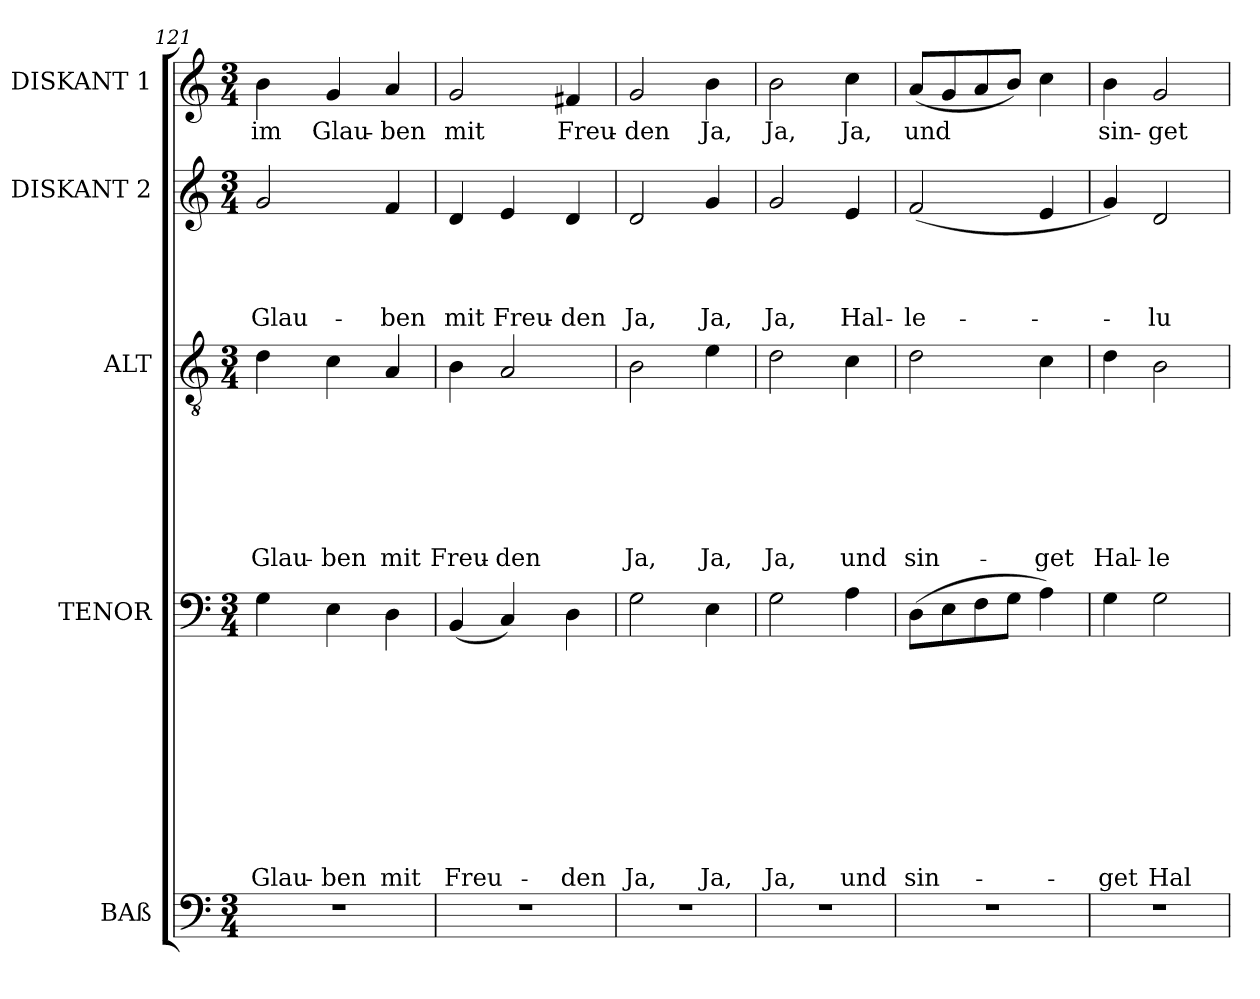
**kern	**kern	**text	**text	**text	**text	**text	**text	**text	**text	**text	**text	**kern	**text	**text	**text	**text	**text	**text	**text	**kern	**text	**text	**text	**text	**kern	**text
*part5	*part4	*part4	*part4	*part4	*part4	*part4	*part4	*part4	*part4	*part4	*part4	*part3	*part3	*part3	*part3	*part3	*part3	*part3	*part3	*part2	*part2	*part2	*part2	*part2	*part1	*part1
*staff5	*staff4	*staff4	*staff4	*staff4	*staff4	*staff4	*staff4	*staff4	*staff4	*staff4	*staff4	*staff3	*staff3	*staff3	*staff3	*staff3	*staff3	*staff3	*staff3	*staff2	*staff2	*staff2	*staff2	*staff2	*staff1	*staff1
*I"BAß	*I"TENOR	*	*	*	*	*	*	*	*	*	*	*I"ALT	*	*	*	*	*	*	*	*I"DISKANT 2	*	*	*	*	*I"DISKANT 1	*
*clefF4	*clefF4	*	*	*	*	*	*	*	*	*	*	*clefGv2	*	*	*	*	*	*	*	*clefG2	*	*	*	*	*clefG2	*
*k[]	*k[]	*	*	*	*	*	*	*	*	*	*	*k[]	*	*	*	*	*	*	*	*k[]	*	*	*	*	*k[]	*
*C:	*C:	*	*	*	*	*	*	*	*	*	*	*C:	*	*	*	*	*	*	*	*C:	*	*	*	*	*C:	*
*M3/4	*M3/4	*	*	*	*	*	*	*	*	*	*	*M3/4	*	*	*	*	*	*	*	*M3/4	*	*	*	*	*M3/4	*
=121	=121	=121	=121	=121	=121	=121	=121	=121	=121	=121	=121	=121	=121	=121	=121	=121	=121	=121	=121	=121	=121	=121	=121	=121	=121	=121
!	!	!	!	!	!	!	!	!	!	!	!LO:LY:b	!	!	!	!	!	!	!	!LO:LY:b	!	!	!	!	!LO:LY:b	!	!LO:LY:b
2.r	4G\	.	.	.	.	.	.	.	.	.	Glau-	4d\	.	.	.	.	.	.	Glau-	2g/	.	.	.	Glau-	4b\	im
!	!	!	!	!	!	!	!	!	!	!	!LO:LY:b	!	!	!	!	!	!	!	!LO:LY:b	!	!	!	!	!	!	!LO:LY:b
.	4E\	.	.	.	.	.	.	.	.	.	-ben	4c\	.	.	.	.	.	.	-ben	.	.	.	.	.	4g/	Glau-
!	!	!	!	!	!	!	!	!	!	!	!LO:LY:b	!	!	!	!	!	!	!	!LO:LY:b	!	!	!	!	!LO:LY:b	!	!LO:LY:b
.	4D\	.	.	.	.	.	.	.	.	.	mit	4A/	.	.	.	.	.	.	mit	4f/	.	.	.	-ben	4a/	-ben
=122	=122	=122	=122	=122	=122	=122	=122	=122	=122	=122	=122	=122	=122	=122	=122	=122	=122	=122	=122	=122	=122	=122	=122	=122	=122	=122
!	!	!	!	!	!	!	!	!	!	!	!LO:LY:b	!	!	!	!	!	!	!	!LO:LY:b	!	!	!	!	!LO:LY:b	!	!LO:LY:b
2.r	(<4BB/	.	.	.	.	.	.	.	.	.	Freu-	4B\	.	.	.	.	.	.	Freu-	4d/	.	.	.	mit	2g/	mit
!	!	!	!	!	!	!	!	!	!	!	!	!	!	!	!	!	!	!	!LO:LY:b	!	!	!	!	!LO:LY:b	!	!
.	4C/)	.	.	.	.	.	.	.	.	.	.	2A/	.	.	.	.	.	.	-den	4e/	.	.	.	Freu-	.	.
!	!	!	!	!	!	!	!	!	!	!	!LO:LY:b	!	!	!	!	!	!	!	!	!	!	!	!	!LO:LY:b	!	!LO:LY:b
.	4D\	.	.	.	.	.	.	.	.	.	-den	.	.	.	.	.	.	.	.	4d/	.	.	.	-den	4f#X/	Freu-
=123	=123	=123	=123	=123	=123	=123	=123	=123	=123	=123	=123	=123	=123	=123	=123	=123	=123	=123	=123	=123	=123	=123	=123	=123	=123	=123
!	!	!	!	!	!	!	!	!	!	!	!LO:LY:b	!	!	!	!	!	!	!	!LO:LY:b	!	!	!	!	!LO:LY:b	!	!LO:LY:b
2.r	2G\	.	.	.	.	.	.	.	.	.	Ja,	2B\	.	.	.	.	.	.	Ja,	2d/	.	.	.	Ja,	2g/	-den
!	!	!	!	!	!	!	!	!	!	!	!LO:LY:b	!	!	!	!	!	!	!	!LO:LY:b	!	!	!	!	!LO:LY:b	!	!LO:LY:b
.	4E\	.	.	.	.	.	.	.	.	.	Ja,	4e\	.	.	.	.	.	.	Ja,	4g/	.	.	.	Ja,	4b\	Ja,
=124	=124	=124	=124	=124	=124	=124	=124	=124	=124	=124	=124	=124	=124	=124	=124	=124	=124	=124	=124	=124	=124	=124	=124	=124	=124	=124
!	!	!	!	!	!	!	!	!	!	!	!LO:LY:b	!	!	!	!	!	!	!	!LO:LY:b	!	!	!	!	!LO:LY:b	!	!LO:LY:b
2.r	2G\	.	.	.	.	.	.	.	.	.	Ja,	2d\	.	.	.	.	.	.	Ja,	2g/	.	.	.	Ja,	2b\	Ja,
!	!	!	!	!	!	!	!	!	!	!	!LO:LY:b	!	!	!	!	!	!	!	!LO:LY:b	!	!	!	!	!LO:LY:b	!	!LO:LY:b
.	4A\	.	.	.	.	.	.	.	.	.	und	4c\	.	.	.	.	.	.	und	4e/	.	.	.	Hal-	4cc\	Ja,
!!LO:PB:g=z
=125	=125	=125	=125	=125	=125	=125	=125	=125	=125	=125	=125	=125	=125	=125	=125	=125	=125	=125	=125	=125	=125	=125	=125	=125	=125	=125
!	!	!	!	!	!	!	!	!	!	!	!LO:LY:b	!	!	!	!	!	!	!	!LO:LY:b	!	!	!	!	!LO:LY:b	!	!LO:LY:b
2.r	(>8D\L	.	.	.	.	.	.	.	.	.	sin-	2d\	.	.	.	.	.	.	sin-	(<2f/	.	.	.	-le-	(>8a/L	und
.	8E\	.	.	.	.	.	.	.	.	.	.	.	.	.	.	.	.	.	.	.	.	.	.	.	8g/	.
.	8F\	.	.	.	.	.	.	.	.	.	.	.	.	.	.	.	.	.	.	.	.	.	.	.	8a/	.
.	8G\J	.	.	.	.	.	.	.	.	.	.	.	.	.	.	.	.	.	.	.	.	.	.	.	8b/J)	.
!	!	!	!	!	!	!	!	!	!	!	!	!	!	!	!	!	!	!	!LO:LY:b	!	!	!	!	!	!	!
.	4A\)	.	.	.	.	.	.	.	.	.	.	4c\	.	.	.	.	.	.	-get	4e/	.	.	.	.	4cc\	.
=126	=126	=126	=126	=126	=126	=126	=126	=126	=126	=126	=126	=126	=126	=126	=126	=126	=126	=126	=126	=126	=126	=126	=126	=126	=126	=126
!	!	!	!	!	!	!	!	!	!	!	!LO:LY:b	!	!	!	!	!	!	!	!LO:LY:b	!	!	!	!	!	!	!LO:LY:b
2.r	4G\	.	.	.	.	.	.	.	.	.	-get	4d\	.	.	.	.	.	.	Hal-	4g/)	.	.	.	.	4b\	sin-
!	!	!	!	!	!	!	!	!	!	!	!LO:LY:b	!	!	!	!	!	!	!	!LO:LY:b	!	!	!	!	!LO:LY:b	!	!LO:LY:b
.	2G\	.	.	.	.	.	.	.	.	.	Hal-	2B\	.	.	.	.	.	.	-le-	2d/	.	.	.	-lu-	2g/	-get
=	=	=	=	=	=	=	=	=	=	=	=	=	=	=	=	=	=	=	=	=	=	=	=	=	=	=
*-	*-	*-	*-	*-	*-	*-	*-	*-	*-	*-	*-	*-	*-	*-	*-	*-	*-	*-	*-	*-	*-	*-	*-	*-	*-	*-
